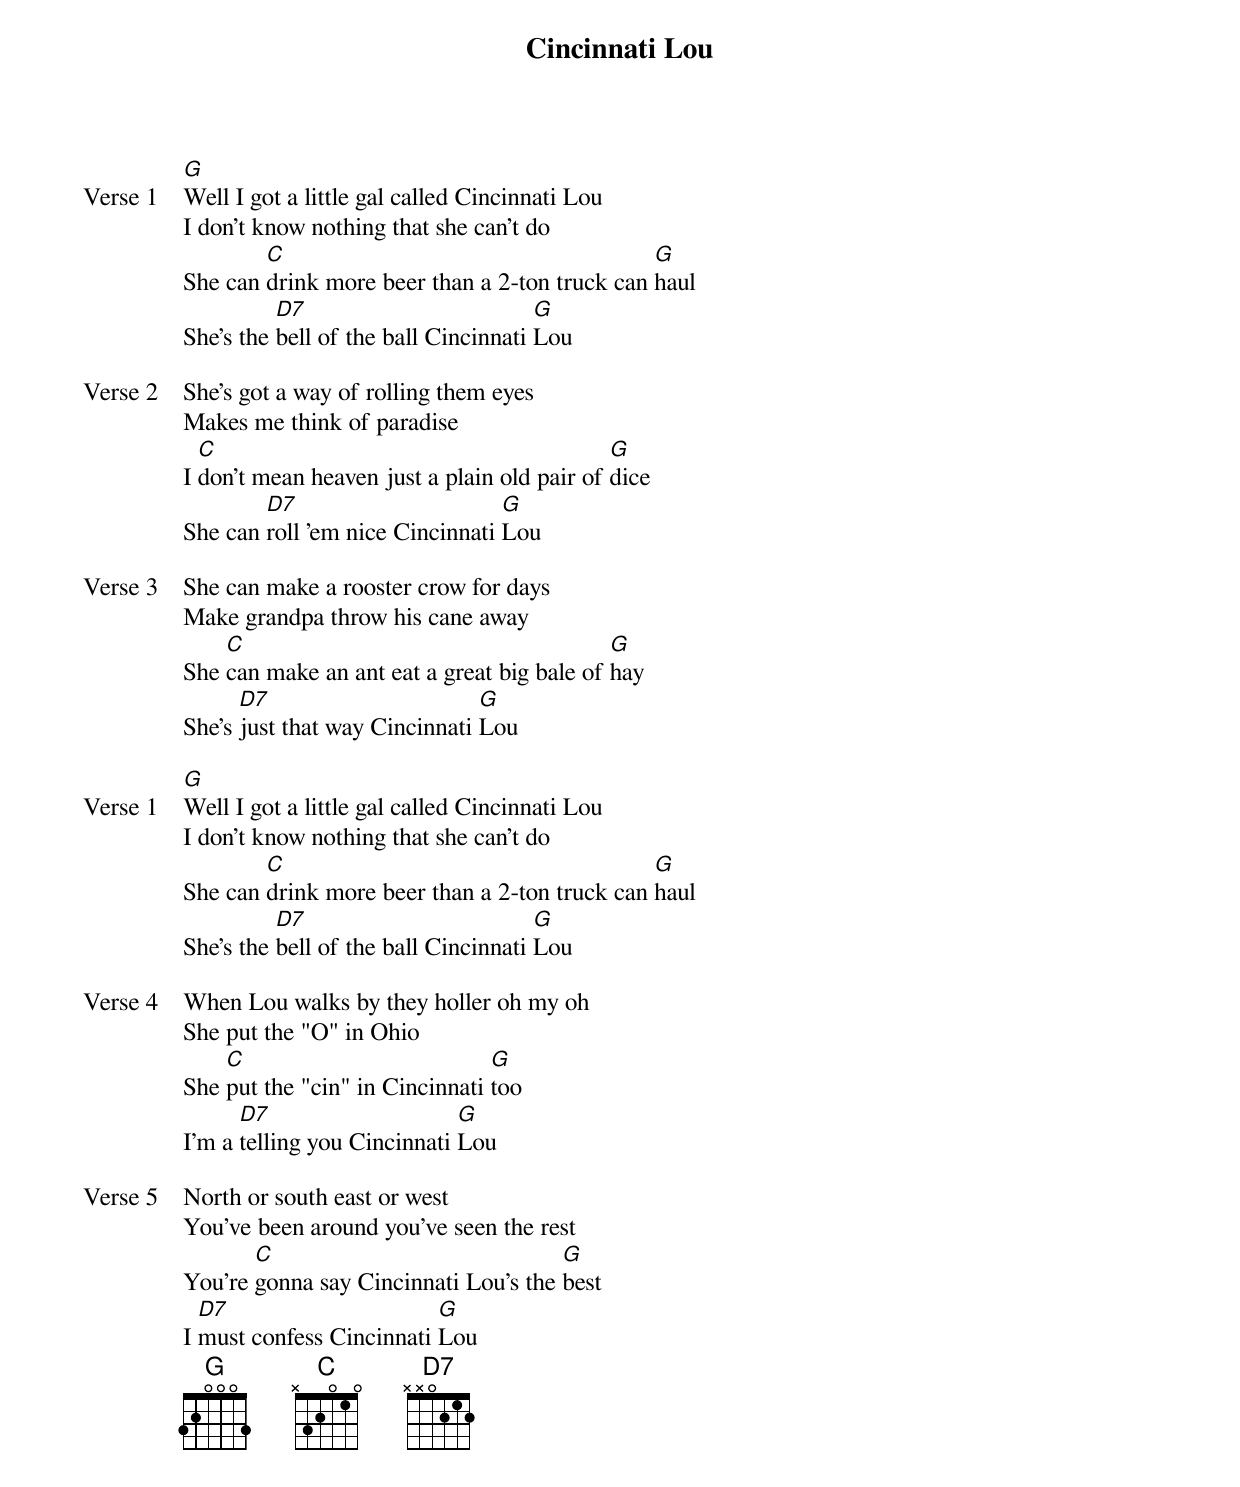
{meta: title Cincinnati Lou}
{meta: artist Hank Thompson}
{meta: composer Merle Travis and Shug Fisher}
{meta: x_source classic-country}
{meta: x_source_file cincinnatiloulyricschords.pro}
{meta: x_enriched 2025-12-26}

{start_of_verse: Verse 1}
[G]Well I got a little gal called Cincinnati Lou
I don't know nothing that she can't do
She can [C]drink more beer than a 2-ton truck can [G]haul
She's the [D7]bell of the ball Cincinnati [G]Lou
{end_of_verse}

{start_of_verse: Verse 2}
She's got a way of rolling them eyes
Makes me think of paradise
I [C]don't mean heaven just a plain old pair of [G]dice
She can [D7]roll 'em nice Cincinnati [G]Lou
{end_of_verse}

{start_of_verse: Verse 3}
She can make a rooster crow for days
Make grandpa throw his cane away
She [C]can make an ant eat a great big bale of [G]hay
She's [D7]just that way Cincinnati [G]Lou
{end_of_verse}

{start_of_verse: Verse 1}
[G]Well I got a little gal called Cincinnati Lou
I don't know nothing that she can't do
She can [C]drink more beer than a 2-ton truck can [G]haul
She's the [D7]bell of the ball Cincinnati [G]Lou
{end_of_verse}

{start_of_verse: Verse 4}
When Lou walks by they holler oh my oh
She put the "O" in Ohio
She [C]put the "cin" in Cincinnati [G]too
I'm a [D7]telling you Cincinnati [G]Lou
{end_of_verse}

{start_of_verse: Verse 5}
North or south east or west
You've been around you've seen the rest
You're [C]gonna say Cincinnati Lou's the [G]best
I [D7]must confess Cincinnati [G]Lou
{end_of_verse}
